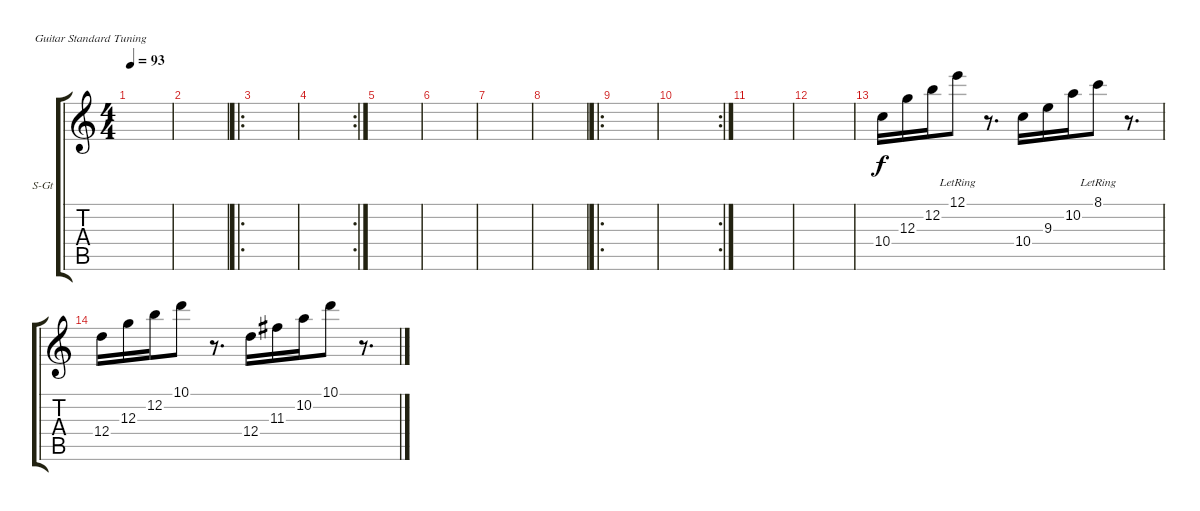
\defaultSystemsLayout 4
\bracketExtendMode groupsimilarinstruments
\firstSystemTrackNameOrientation horizontal
\otherSystemsTrackNameOrientation horizontal
\track ("Steel Guitar" "S-Gt") {instrument acousticguitarsteel}
\staff {score tabs}
\tuning (E4 B3 G3 D3 A2 E2)
\ts (4 4)
\tempo 93
\clef g2
\ks c
|
|
\ro
|
\rc 2
|
|
|
|
|
\ro
|
\rc 2
|
|
|
10.4.16 12.3.16 12.2.16 12.1{lr}.8 r.8{d} 10.4.16 9.3.16 10.2.16 8.1{lr}.8 r.8{d} |
12.4.16 12.3.16 12.2.16 10.1.8 r.8{d} 12.4.16 11.3.16 10.2.16 10.1.8 r.8{d}
